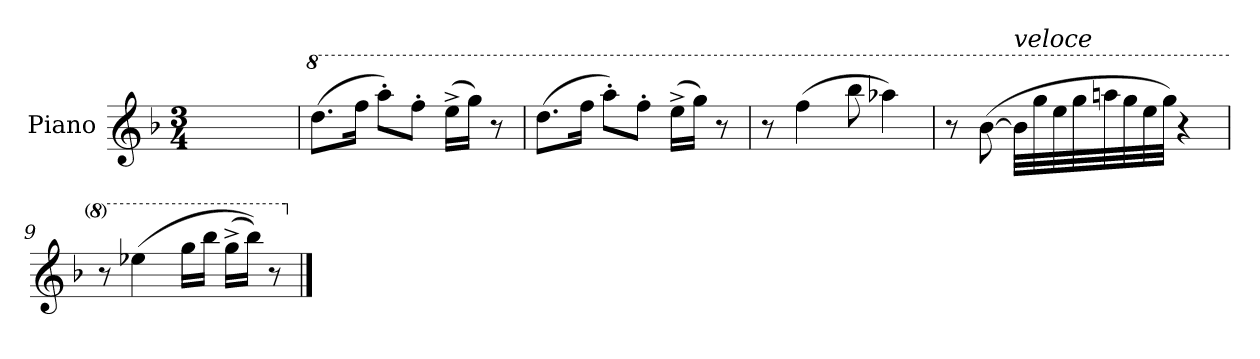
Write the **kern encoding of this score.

**kern
*part1
*staff1
*I"Piano
*I'Pno.
*clefG2
*k[b-]
*M3/4
=1
2.ryy
=5
*8va
(>8.ddd\L
16fff\Jk
8aaa'\L)
8fff'\J
(>16eee^\LL
16ggg\JJ)
8r
=6
(>8.ddd\L
16fff\Jk
8aaa'\L)
8fff'\J
(>16eee^\LL
16ggg\JJ)
8r
=7
8r
(>4fff\
8bbb-\
4aaa-X\)
=8
8r
(>[8bb-\
!LO:TX:a:i:t=veloce
32bb-!\LLL]
32ggg!\
32eee!\
32ggg!\
32aaan!\
32ggg!\
32eee!\
32ggg!\JJJ)
4r
=9
8r
(>4eee-X\
16ggg\LL
16bbb-\JJ
(>16ggg^\LL
16bbb-\JJ))
8r
*X8va
==
*-
